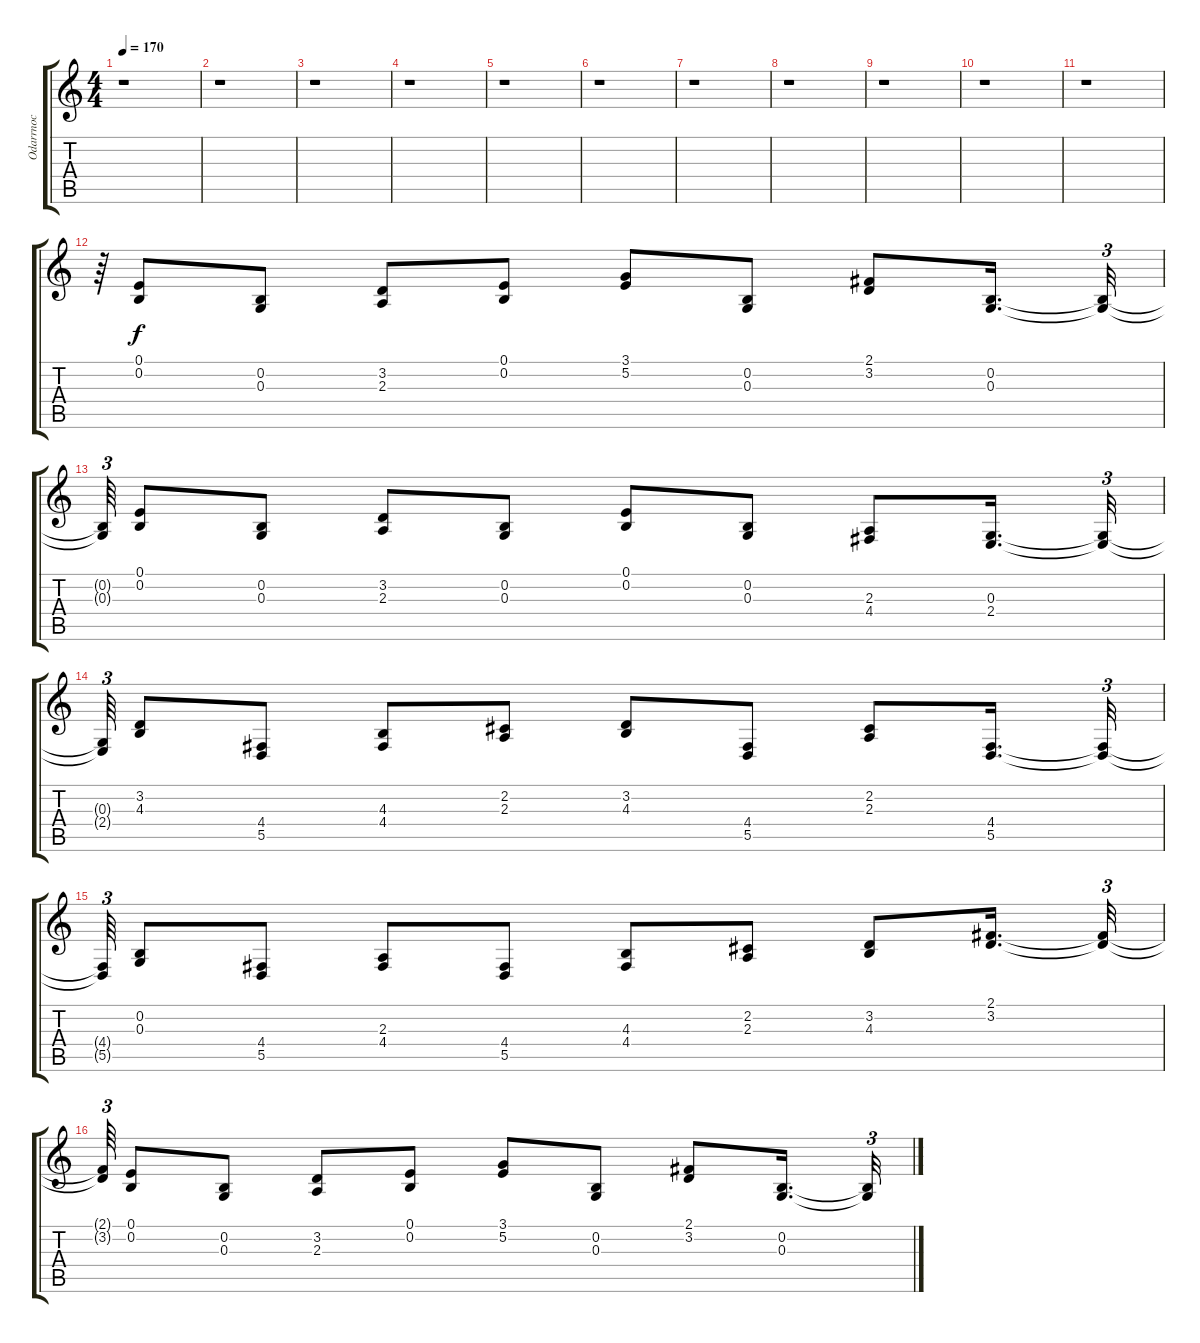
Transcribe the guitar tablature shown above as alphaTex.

\track ("Odarrnoc" "Odarrnoc") {instrument harpsichord}
\staff {score tabs}
\tuning (E4 B3 G3 D3 A2 E2) {hide}
\ts (4 4)
\tempo 170
\clef g2
\ks c
r.1{dy f} |
r.1 |
r.1 |
r.1 |
r.1 |
r.1 |
r.1 |
r.1 |
r.1 |
r.1 |
r.1 |
r.64{tu (3 2)} (0.1 0.2).8 (0.2 0.3).8 (3.2 2.3).8 (0.1 0.2).8 (3.1 5.2).8 (0.2 0.3).8 (2.1 3.2).8 (0.2 0.3).16{d} (0.2{t} 0.3{t}).32{tu (3 2)} |
(0.2{t} 0.3{t}).64{tu (3 2)} (0.1 0.2).8 (0.2 0.3).8 (3.2 2.3).8 (0.2 0.3).8 (0.1 0.2).8 (0.2 0.3).8 (2.3 4.4).8 (0.3 2.4).16{d} (0.3{t} 2.4{t}).32{tu (3 2)} |
(0.3{t} 2.4{t}).64{tu (3 2)} (3.2 4.3).8 (4.4 5.5).8 (4.3 4.4).8 (2.2 2.3).8 (3.2 4.3).8 (4.4 5.5).8 (2.2 2.3).8 (4.4 5.5).16{d} (4.4{t} 5.5{t}).32{tu (3 2)} |
(4.4{t} 5.5{t}).64{tu (3 2)} (0.2 0.3).8 (4.4 5.5).8 (2.3 4.4).8 (4.4 5.5).8 (4.3 4.4).8 (2.2 2.3).8 (3.2 4.3).8 (2.1 3.2).16{d} (2.1{t} 3.2{t}).32{tu (3 2)} |
(2.1{t} 3.2{t}).64{tu (3 2)} (0.1 0.2).8 (0.2 0.3).8 (3.2 2.3).8 (0.1 0.2).8 (3.1 5.2).8 (0.2 0.3).8 (2.1 3.2).8 (0.2 0.3).16{d} (0.2{t} 0.3{t}).32{tu (3 2)}
